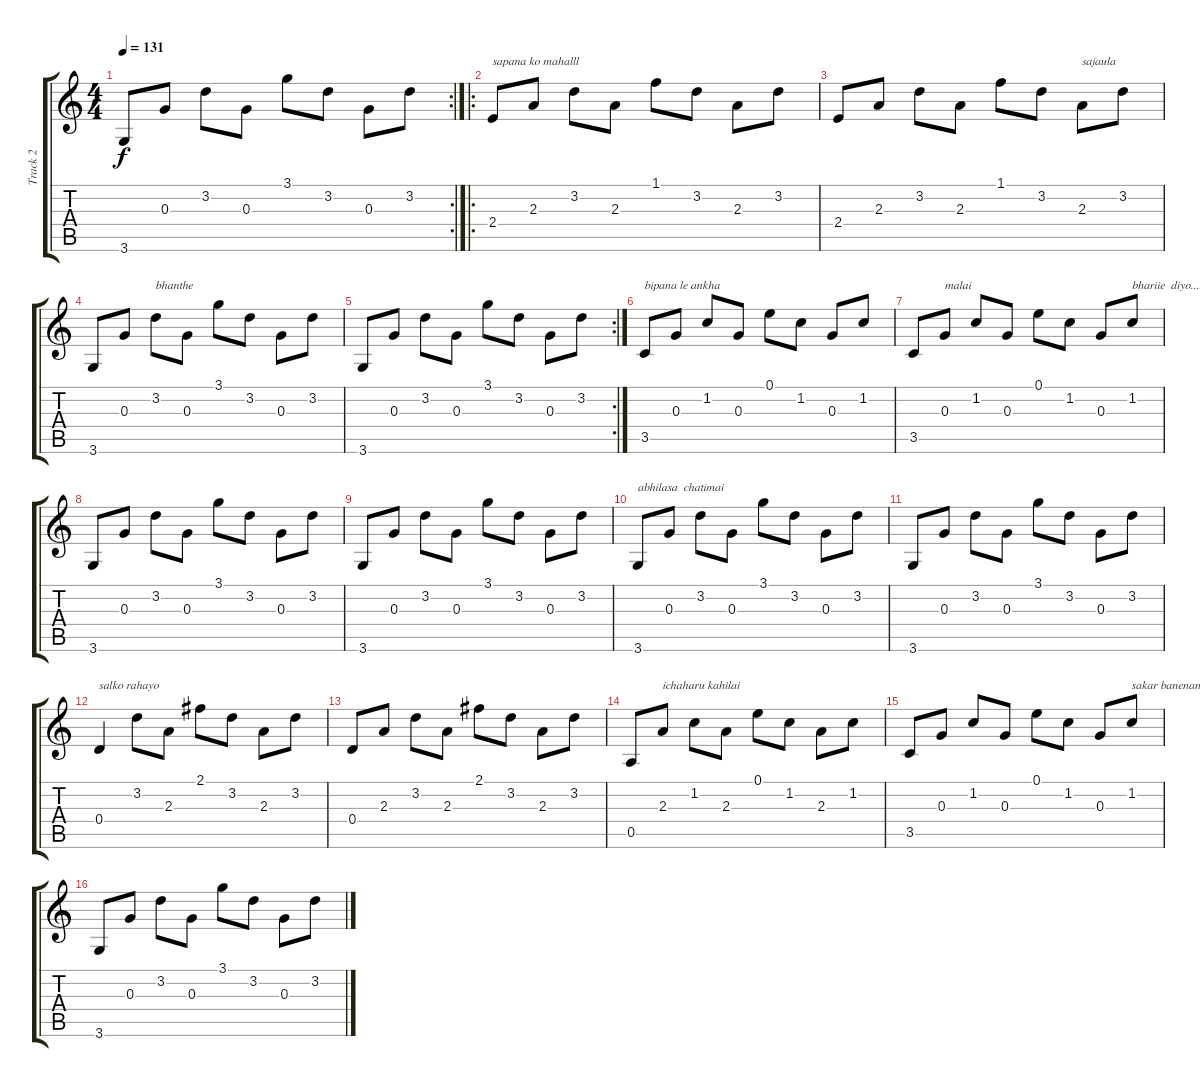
\track ("Track 2" "Track 2") {instrument acousticguitarsteel}
\staff {score tabs}
\tuning (E4 B3 G3 D3 A2 E2) {hide}
\rc 2
\ts (4 4)
\tempo 131
\clef g2
\ks c
3.6.8{dy f} 0.3.8 3.2.8 0.3.8 3.1.8 3.2.8 0.3.8 3.2.8 |
\ro
2.4.8{txt "sapana ko mahalll"} 2.3.8 3.2.8 2.3.8 1.1.8 3.2.8 2.3.8 3.2.8 |
2.4.8 2.3.8 3.2.8 2.3.8 1.1.8 3.2.8 2.3.8{txt "sajaula "} 3.2.8 |
3.6.8 0.3.8 3.2.8{txt "bhanthe"} 0.3.8 3.1.8 3.2.8 0.3.8 3.2.8 |
\rc 2
3.6.8 0.3.8 3.2.8 0.3.8 3.1.8 3.2.8 0.3.8 3.2.8 |
3.5.8{txt "bipana le ankha "} 0.3.8 1.2.8 0.3.8 0.1.8 1.2.8 0.3.8 1.2.8 |
3.5.8 0.3.8{txt "malai"} 1.2.8 0.3.8 0.1.8 1.2.8 0.3.8 1.2.8{txt "bhariie  diyo..."} |
3.6.8 0.3.8 3.2.8 0.3.8 3.1.8 3.2.8 0.3.8 3.2.8 |
3.6.8 0.3.8 3.2.8 0.3.8 3.1.8 3.2.8 0.3.8 3.2.8 |
3.6.8{txt "abhilasa  chatimai"} 0.3.8 3.2.8 0.3.8 3.1.8 3.2.8 0.3.8 3.2.8 |
3.6.8 0.3.8 3.2.8 0.3.8 3.1.8 3.2.8 0.3.8 3.2.8 |
0.4.4{txt "salko rahayo"} 3.2.8 2.3.8 2.1.8 3.2.8 2.3.8 3.2.8 |
0.4.8 2.3.8 3.2.8 2.3.8 2.1.8 3.2.8 2.3.8 3.2.8 |
0.5.8 2.3.8{txt "ichaharu kahilai"} 1.2.8 2.3.8 0.1.8 1.2.8 2.3.8 1.2.8 |
3.5.8 0.3.8 1.2.8 0.3.8 0.1.8 1.2.8 0.3.8 1.2.8{txt "sakar banenan"} |
3.6.8 0.3.8 3.2.8 0.3.8 3.1.8 3.2.8 0.3.8 3.2.8
